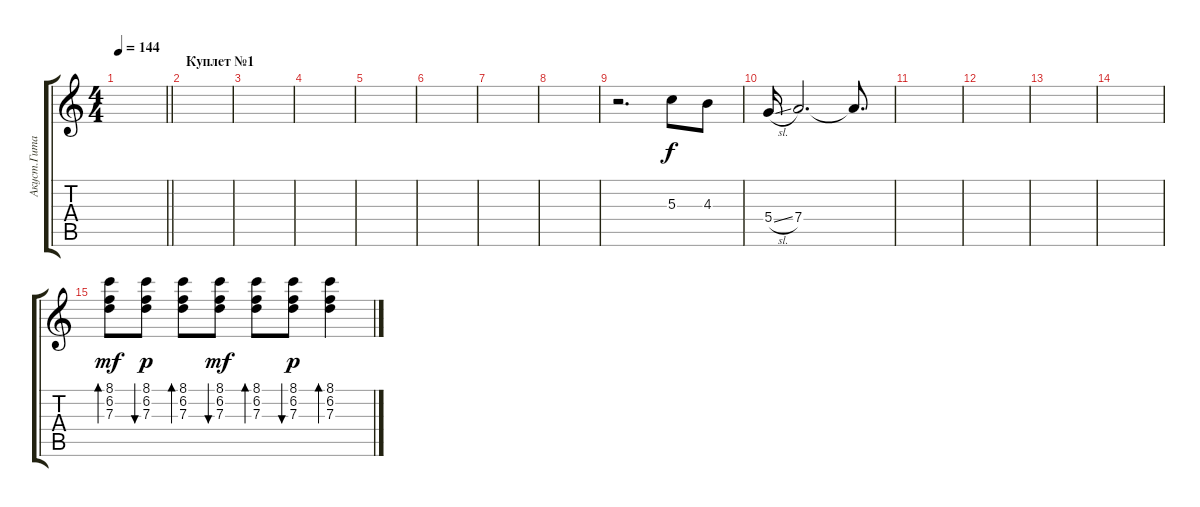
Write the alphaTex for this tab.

\track ("Акуст.Гитара №2" "Акуст.Гита") {instrument acousticguitarsteel}
\staff {score tabs}
\tuning (E4 B3 G3 D3 A2 E2) {hide}
\ts (4 4)
\tempo 144
\clef g2
\barLineRight lightlight
\ks c
|
\section ("" "Куплет №1")
|
|
|
|
|
|
|
r.2{d} 5.3.8 4.3.8 |
5.4{sl}.16 7.4.2{d} 7.4{t}.8{d} |
|
|
|
|
(8.1 6.2 7.3).8{bd 30 dy mf} (8.1 6.2 7.3).8{bu 30 dy p} (8.1 6.2 7.3).8{bd 30} (8.1 6.2 7.3).8{bu 30 dy mf} (8.1 6.2 7.3).8{bd 30} (8.1 6.2 7.3).8{bu 30 dy p} (8.1 6.2 7.3).4{bd 30}
